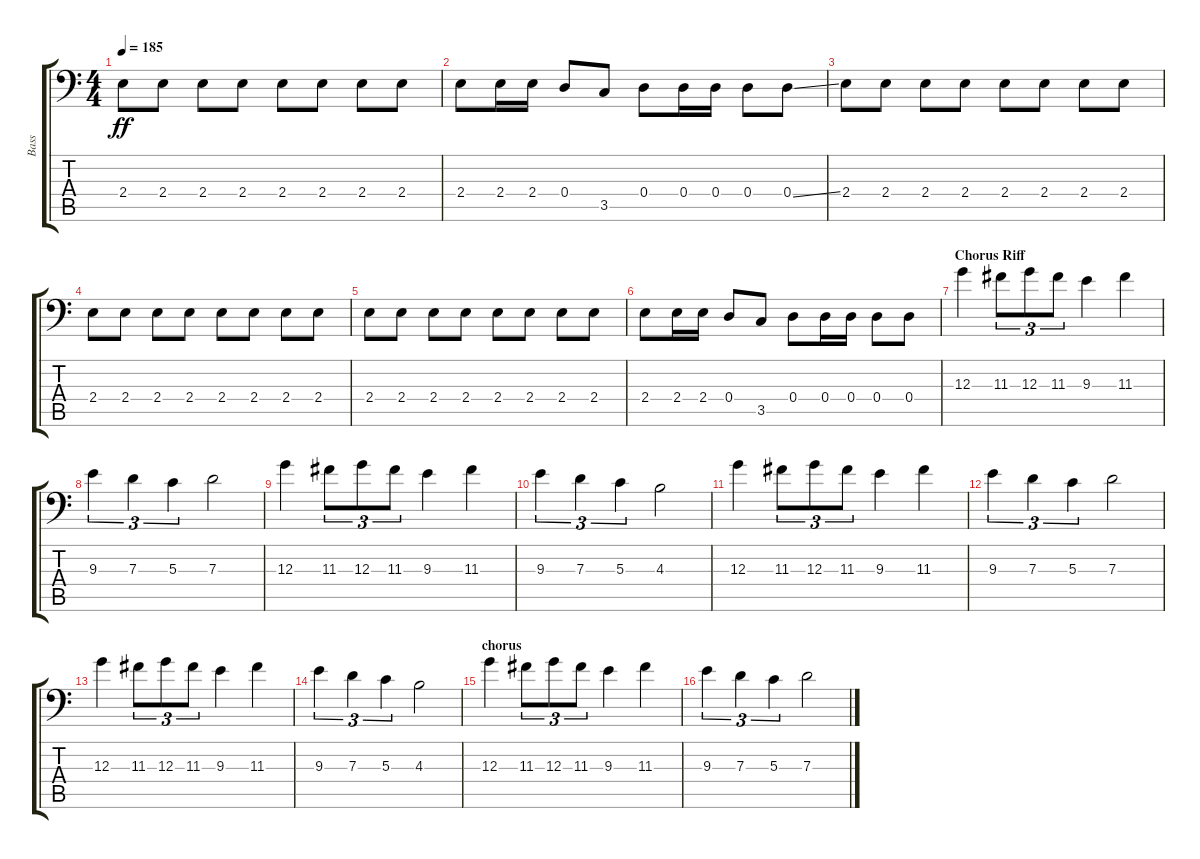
\track ("Bass" "Bass") {instrument electricbassfinger}
\staff {score tabs}
\tuning (E3 B2 G2 D2 A1 E1) {hide}
\ts (4 4)
\tempo 185
\clef f4
\ks c
2.4.8{dy ff} 2.4.8 2.4.8 2.4.8 2.4.8 2.4.8 2.4.8 2.4.8 |
2.4.8 2.4.16 2.4.16 0.4.8 3.5.8 0.4.8 0.4.16 0.4.16 0.4.8 0.4{ss}.8 |
2.4.8 2.4.8 2.4.8 2.4.8 2.4.8 2.4.8 2.4.8 2.4.8 |
2.4.8 2.4.8 2.4.8 2.4.8 2.4.8 2.4.8 2.4.8 2.4.8 |
2.4.8 2.4.8 2.4.8 2.4.8 2.4.8 2.4.8 2.4.8 2.4.8 |
2.4.8 2.4.16 2.4.16 0.4.8 3.5.8 0.4.8 0.4.16 0.4.16 0.4.8 0.4.8 |
\section ("" "Chorus Riff")
12.3.4 11.3.8{tu (3 2)} 12.3.8{tu (3 2)} 11.3.8{tu (3 2)} 9.3.4 11.3.4 |
9.3.4{tu (3 2)} 7.3.4{tu (3 2)} 5.3.4{tu (3 2)} 7.3.2 |
12.3.4 11.3.8{tu (3 2)} 12.3.8{tu (3 2)} 11.3.8{tu (3 2)} 9.3.4 11.3.4 |
9.3.4{tu (3 2)} 7.3.4{tu (3 2)} 5.3.4{tu (3 2)} 4.3.2 |
12.3.4 11.3.8{tu (3 2)} 12.3.8{tu (3 2)} 11.3.8{tu (3 2)} 9.3.4 11.3.4 |
9.3.4{tu (3 2)} 7.3.4{tu (3 2)} 5.3.4{tu (3 2)} 7.3.2 |
12.3.4 11.3.8{tu (3 2)} 12.3.8{tu (3 2)} 11.3.8{tu (3 2)} 9.3.4 11.3.4 |
9.3.4{tu (3 2)} 7.3.4{tu (3 2)} 5.3.4{tu (3 2)} 4.3.2 |
\section ("" "chorus")
12.3.4 11.3.8{tu (3 2)} 12.3.8{tu (3 2)} 11.3.8{tu (3 2)} 9.3.4 11.3.4 |
9.3.4{tu (3 2)} 7.3.4{tu (3 2)} 5.3.4{tu (3 2)} 7.3.2
